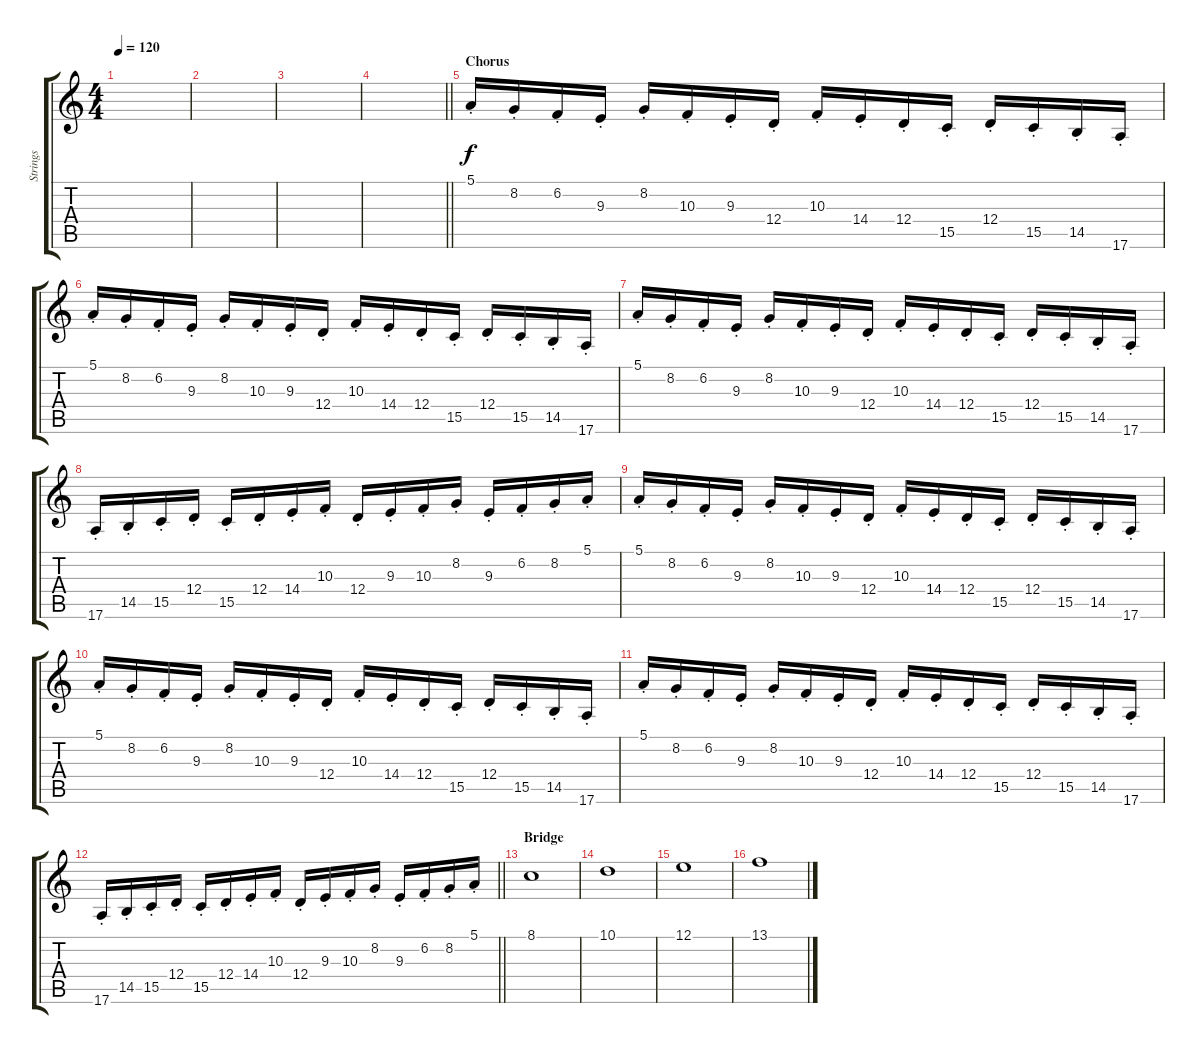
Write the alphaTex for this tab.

\track ("Strings" "Strings") {instrument stringensemble1}
\staff {score tabs}
\tuning (E4 B3 G3 D3 A2 E2) {hide}
\ts (4 4)
\tempo 120
\clef g2
\ks c
|
|
|
\barLineRight lightlight
|
\section ("" "Chorus")
5.1{st}.16 8.2{st}.16 6.2{st}.16 9.3{st}.16 8.2{st}.16 10.3{st}.16 9.3{st}.16 12.4{st}.16 10.3{st}.16 14.4{st}.16 12.4{st}.16 15.5{st}.16 12.4{st}.16 15.5{st}.16 14.5{st}.16 17.6{st}.16 |
5.1{st}.16 8.2{st}.16 6.2{st}.16 9.3{st}.16 8.2{st}.16 10.3{st}.16 9.3{st}.16 12.4{st}.16 10.3{st}.16 14.4{st}.16 12.4{st}.16 15.5{st}.16 12.4{st}.16 15.5{st}.16 14.5{st}.16 17.6{st}.16 |
5.1{st}.16 8.2{st}.16 6.2{st}.16 9.3{st}.16 8.2{st}.16 10.3{st}.16 9.3{st}.16 12.4{st}.16 10.3{st}.16 14.4{st}.16 12.4{st}.16 15.5{st}.16 12.4{st}.16 15.5{st}.16 14.5{st}.16 17.6{st}.16 |
17.6{st}.16 14.5{st}.16 15.5{st}.16 12.4{st}.16 15.5{st}.16 12.4{st}.16 14.4{st}.16 10.3{st}.16 12.4{st}.16 9.3{st}.16 10.3{st}.16 8.2{st}.16 9.3{st}.16 6.2{st}.16 8.2{st}.16 5.1{st}.16 |
5.1{st}.16 8.2{st}.16 6.2{st}.16 9.3{st}.16 8.2{st}.16 10.3{st}.16 9.3{st}.16 12.4{st}.16 10.3{st}.16 14.4{st}.16 12.4{st}.16 15.5{st}.16 12.4{st}.16 15.5{st}.16 14.5{st}.16 17.6{st}.16 |
5.1{st}.16 8.2{st}.16 6.2{st}.16 9.3{st}.16 8.2{st}.16 10.3{st}.16 9.3{st}.16 12.4{st}.16 10.3{st}.16 14.4{st}.16 12.4{st}.16 15.5{st}.16 12.4{st}.16 15.5{st}.16 14.5{st}.16 17.6{st}.16 |
5.1{st}.16 8.2{st}.16 6.2{st}.16 9.3{st}.16 8.2{st}.16 10.3{st}.16 9.3{st}.16 12.4{st}.16 10.3{st}.16 14.4{st}.16 12.4{st}.16 15.5{st}.16 12.4{st}.16 15.5{st}.16 14.5{st}.16 17.6{st}.16 |
\barLineRight lightlight
17.6{st}.16 14.5{st}.16 15.5{st}.16 12.4{st}.16 15.5{st}.16 12.4{st}.16 14.4{st}.16 10.3{st}.16 12.4{st}.16 9.3{st}.16 10.3{st}.16 8.2{st}.16 9.3{st}.16 6.2{st}.16 8.2{st}.16 5.1{st}.16 |
\section ("" "Bridge")
8.1.1 |
10.1.1 |
12.1.1 |
13.1.1
